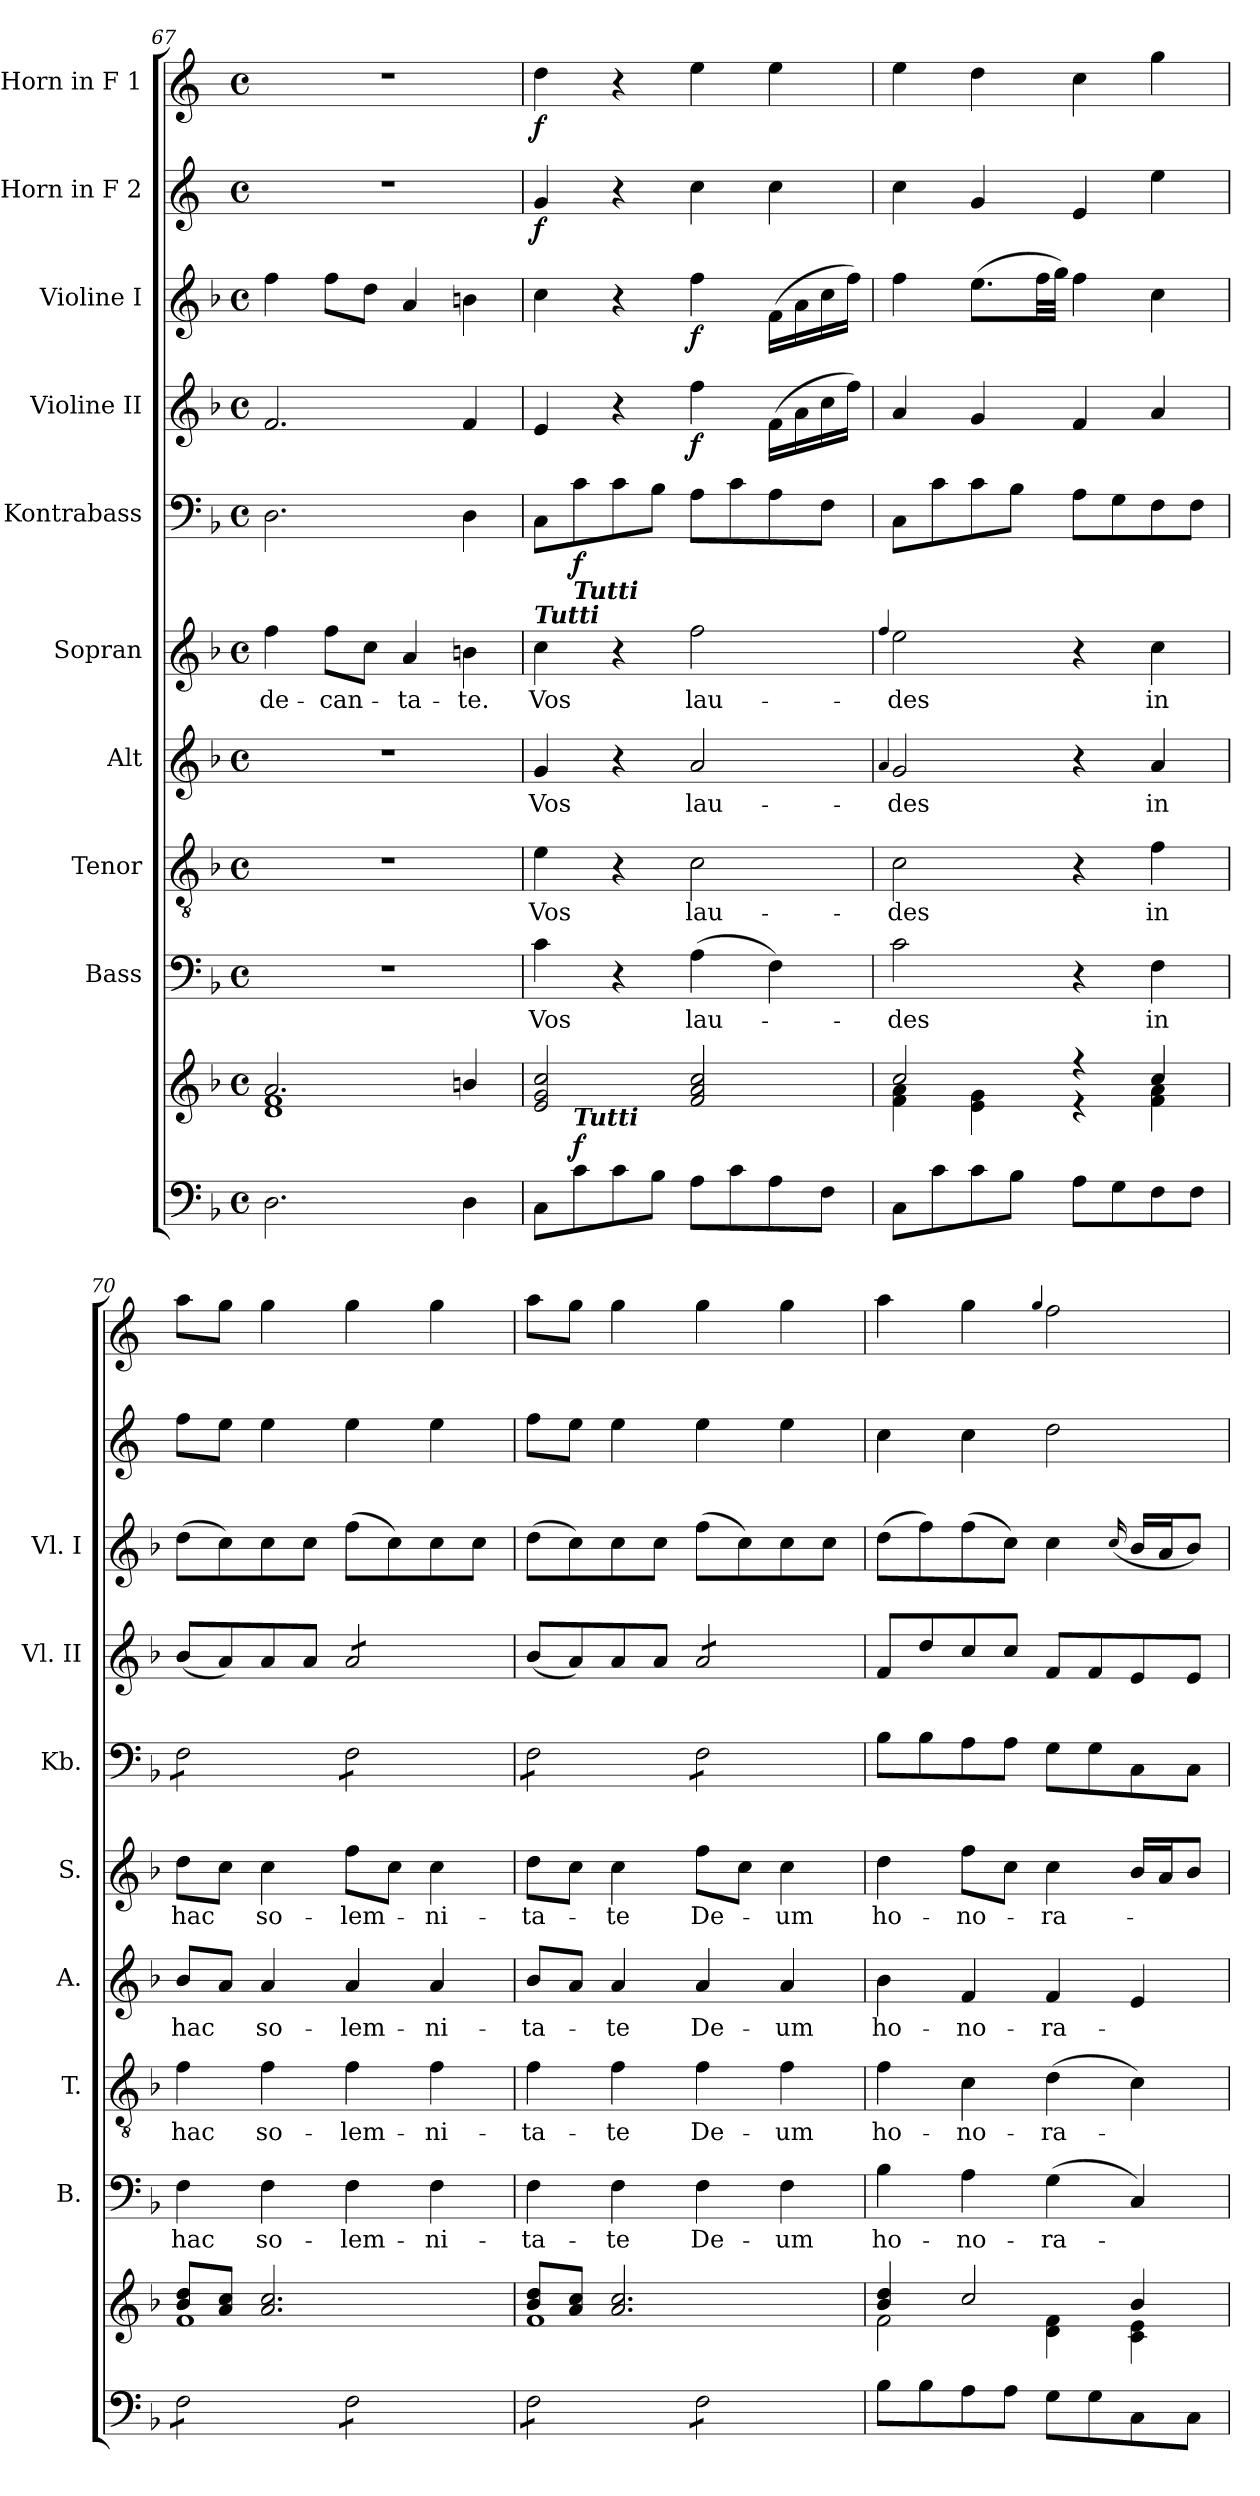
**kern	**kern	**dynam	**kern	**text	**kern	**text	**kern	**text	**kern	**text	**kern	**dynam	**kern	**dynam	**kern	**dynam	**kern	**dynam	**kern	**dynam
*part10	*part10	*part10	*part9	*part9	*part8	*part8	*part7	*part7	*part6	*part6	*part5	*part5	*part4	*part4	*part3	*part3	*part2	*part2	*part1	*part1
*staff11	*staff10	*staff10/11	*staff9	*staff9	*staff8	*staff8	*staff7	*staff7	*staff6	*staff6	*staff5	*staff5	*staff4	*staff4	*staff3	*staff3	*staff2	*staff2	*staff1	*staff1
*	*	*	*I"Bass	*	*I"Tenor	*	*I"Alt	*	*I"Sopran	*	*I"Kontrabass	*	*I"Violine II	*	*I"Violine I	*	*I"Horn in F 2	*	*I"Horn in F 1	*
*	*	*	*I'B.	*	*I'T.	*	*I'A.	*	*I'S.	*	*I'Kb.	*	*I'Vl. II	*	*I'Vl. I	*	*	*	*	*
*clefF4	*clefG2	*	*clefF4	*	*clefGv2	*	*clefG2	*	*clefG2	*	*clefF4	*	*clefG2	*	*clefG2	*	*clefG2	*	*clefG2	*
*	*	*	*	*	*	*	*	*	*	*	*ITrd7c12	*	*	*	*	*	*ITrd4c7	*	*ITrd4c7	*
*k[b-]	*k[b-]	*	*k[b-]	*	*k[b-]	*	*k[b-]	*	*k[b-]	*	*k[b-]	*	*k[b-]	*	*k[b-]	*	*k[b-]	*	*k[b-]	*
*F:	*F:	*	*F:	*	*F:	*	*F:	*	*F:	*	*F:	*	*F:	*	*F:	*	*F:	*	*F:	*
*M4/4	*M4/4	*	*M4/4	*	*M4/4	*	*M4/4	*	*M4/4	*	*M4/4	*	*M4/4	*	*M4/4	*	*M4/4	*	*M4/4	*
*met(c)	*met(c)	*	*met(c)	*	*met(c)	*	*met(c)	*	*met(c)	*	*met(c)	*	*met(c)	*	*met(c)	*	*met(c)	*	*met(c)	*
=67	=67	=67	=67	=67	=67	=67	=67	=67	=67	=67	=67	=67	=67	=67	=67	=67	=67	=67	=67	=67
*	*^	*	*	*	*	*	*	*	*	*	*	*	*	*	*	*	*	*	*	*
!	!	!	!	!	!	!	!	!	!	!	!LO:LY:b	!	!	!	!	!	!	!	!	!	!
2.D\	2.a/	1d 1f	.	1r	.	1r	.	1r	.	4ff\	de-	2.DD\	.	2.f/	.	4ff\	.	1r	.	1r	.
!	!	!	!	!	!	!	!	!	!	!	!LO:LY:b	!	!	!	!	!	!	!	!	!	!
.	.	.	.	.	.	.	.	.	.	8ff\L	-can-	.	.	.	.	8ff\L	.	.	.	.	.
.	.	.	.	.	.	.	.	.	.	8cc\J	.	.	.	.	.	8dd\J	.	.	.	.	.
!	!	!	!	!	!	!	!	!	!	!	!LO:LY:b	!	!	!	!	!	!	!	!	!	!
.	.	.	.	.	.	.	.	.	.	4a/	-ta-	.	.	.	.	4a/	.	.	.	.	.
!	!	!	!	!	!	!	!	!	!	!	!LO:LY:b	!	!	!	!	!	!	!	!	!	!
4D\	4bn/	.	.	.	.	.	.	.	.	4bn\	-te.	4DD\	.	4f/	.	4bn\	.	.	.	.	.
*	*v	*v	*	*	*	*	*	*	*	*	*	*	*	*	*	*	*	*	*	*	*
=68	=68	=68	=68	=68	=68	=68	=68	=68	=68	=68	=68	=68	=68	=68	=68	=68	=68	=68	=68	=68
!	!	!	!	!	!	!	!	!	!LO:TX:a:Bi:t=Tutti	!	!	!	!	!	!	!	!	!	!	!
!	!	!	!	!LO:LY:b	!	!LO:LY:b	!	!LO:LY:b	!	!LO:LY:b	!	!	!	!	!	!	!	!LO:DY:b	!	!LO:DY:b
8C\L	2e/ 2g/ 2cc/	.	4c\	Vos	4e\	Vos	4g/	Vos	4cc\	Vos	8CC\L	.	4e/	.	4cc\	.	4c/	f	4g\	f
!	!	!	!	!	!	!	!	!	!	!	!LO:TX:b:Bi:t=Tutti	!	!	!	!	!	!	!	!	!
!LO:TX:a:Bi:t=Tutti	!	!	!	!	!	!	!	!	!	!	!	!	!	!	!	!	!	!	!	!
!	!	!LO:DY:a=2	!	!	!	!	!	!	!	!	!	!LO:DY:b	!	!	!	!	!	!	!	!
8c\	.	f	.	.	.	.	.	.	.	.	8C\	f	.	.	.	.	.	.	.	.
8c\	.	.	4r	.	4r	.	4r	.	4r	.	8C\	.	4r	.	4r	.	4r	.	4r	.
8B-\J	.	.	.	.	.	.	.	.	.	.	8BB-\J	.	.	.	.	.	.	.	.	.
!	!	!	!	!LO:LY:b	!	!LO:LY:b	!	!LO:LY:b	!	!LO:LY:b	!	!	!	!LO:DY:b	!	!LO:DY:b	!	!	!	!
8A\L	2f/ 2a/ 2cc/	.	(>4A\	lau-	2c\	lau-	2a/	lau-	2ff\	lau-	8AA\L	.	4ff\	f	4ff\	f	4f\	.	4a\	.
8c\	.	.	.	.	.	.	.	.	.	.	8C\	.	.	.	.	.	.	.	.	.
8A\	.	.	4F\)	.	.	.	.	.	.	.	8AA\	.	(>16f\LL	.	(>16f\LL	.	4f\	.	4a\	.
.	.	.	.	.	.	.	.	.	.	.	.	.	16a\	.	16a\	.	.	.	.	.
8F\J	.	.	.	.	.	.	.	.	.	.	8FF\J	.	16cc\	.	16cc\	.	.	.	.	.
.	.	.	.	.	.	.	.	.	.	.	.	.	16ff\JJ)	.	16ff\JJ)	.	.	.	.	.
!!LO:PB:g=z
=69	=69	=69	=69	=69	=69	=69	=69	=69	=69	=69	=69	=69	=69	=69	=69	=69	=69	=69	=69	=69
.	.	.	.	.	.	.	4qqa/	.	4qqff/	.	.	.	.	.	.	.	.	.	.	.
*	*^	*	*	*	*	*	*	*	*	*	*	*	*	*	*	*	*	*	*	*
!	!	!	!	!	!LO:LY:b	!	!LO:LY:b	!	!LO:LY:b	!	!LO:LY:b	!	!	!	!	!	!	!	!	!	!
8C\L	2cc/	4f\ 4a\	.	2c\	-des	2c\	-des	2g/	-des	2ee\	-des	8CC\L	.	4a/	.	4ff\	.	4f\	.	4a\	.
8c\	.	.	.	.	.	.	.	.	.	.	.	8C\	.	.	.	.	.	.	.	.	.
8c\	.	4e\ 4g\	.	.	.	.	.	.	.	.	.	8C\	.	4g/	.	(>8.ee\L	.	4c/	.	4g\	.
8B-\J	.	.	.	.	.	.	.	.	.	.	.	8BB-\J	.	.	.	.	.	.	.	.	.
.	.	.	.	.	.	.	.	.	.	.	.	.	.	.	.	32ff\LL	.	.	.	.	.
.	.	.	.	.	.	.	.	.	.	.	.	.	.	.	.	32gg\JJJ)	.	.	.	.	.
8A\L	4r	4r	.	4r	.	4r	.	4r	.	4r	.	8AA\L	.	4f/	.	4ff\	.	4A/	.	4f\	.
8G\	.	.	.	.	.	.	.	.	.	.	.	8GG\	.	.	.	.	.	.	.	.	.
!	!	!	!	!	!LO:LY:b	!	!LO:LY:b	!	!LO:LY:b	!	!LO:LY:b	!	!	!	!	!	!	!	!	!	!
8F\	4cc/	4f\ 4a\	.	4F\	in	4f\	in	4a/	in	4cc\	in	8FF\	.	4a/	.	4cc\	.	4a\	.	4cc\	.
8F\J	.	.	.	.	.	.	.	.	.	.	.	8FF\J	.	.	.	.	.	.	.	.	.
=70	=70	=70	=70	=70	=70	=70	=70	=70	=70	=70	=70	=70	=70	=70	=70	=70	=70	=70	=70	=70	=70
!	!	!	!	!	!LO:LY:b	!	!LO:LY:b	!	!LO:LY:b	!	!LO:LY:b	!	!	!	!	!	!	!	!	!	!
*tremolo	*	*	*	*	*	*	*	*	*	*	*	*	*	*	*	*	*	*	*	*	*
*	*	*	*	*	*	*	*	*	*	*	*	*tremolo	*	*	*	*	*	*	*	*	*
8F\L	8b-/ 8dd/L	1f	.	4F\	hac	4f\	hac	8b-/L	hac	8dd\L	hac	8FF\L	.	(<8b-/L	.	(>8dd\L	.	8b-\L	.	8dd\L	.
8F\	8a/ 8cc/J	.	.	.	.	.	.	8a/J	.	8cc\J	.	8FF\	.	8a/)	.	8cc\)	.	8a\J	.	8cc\J	.
!	!	!	!	!	!LO:LY:b	!	!LO:LY:b	!	!LO:LY:b	!	!LO:LY:b	!	!	!	!	!	!	!	!	!	!
8F\	2.a/ 2.cc/	.	.	4F\	so-	4f\	so-	4a/	so-	4cc\	so-	8FF\	.	8a/	.	8cc\	.	4a\	.	4cc\	.
8F\J	.	.	.	.	.	.	.	.	.	.	.	8FF\J	.	8a/J	.	8cc\J	.	.	.	.	.
!	!	!	!	!	!LO:LY:b	!	!LO:LY:b	!	!LO:LY:b	!	!LO:LY:b	!	!	!	!	!	!	!	!	!	!
*	*	*	*	*	*	*	*	*	*	*	*	*	*	*tremolo	*	*	*	*	*	*	*
8F\L	.	.	.	4F\	-lem-	4f\	-lem-	4a/	-lem-	8ff\L	-lem-	8FF\L	.	8a/L	.	(>8ff\L	.	4a\	.	4cc\	.
8F\	.	.	.	.	.	.	.	.	.	8cc\J	.	8FF\	.	8a/	.	8cc\)	.	.	.	.	.
!	!	!	!	!	!LO:LY:b	!	!LO:LY:b	!	!LO:LY:b	!	!LO:LY:b	!	!	!	!	!	!	!	!	!	!
8F\	.	.	.	4F\	-ni-	4f\	-ni-	4a/	-ni-	4cc\	-ni-	8FF\	.	8a/	.	8cc\	.	4a\	.	4cc\	.
8F\J	.	.	.	.	.	.	.	.	.	.	.	8FF\J	.	8a/J	.	8cc\J	.	.	.	.	.
*	*	*	*	*	*	*	*	*	*	*	*	*	*	*Xtremolo	*	*	*	*	*	*	*
=71	=71	=71	=71	=71	=71	=71	=71	=71	=71	=71	=71	=71	=71	=71	=71	=71	=71	=71	=71	=71	=71
!	!	!	!	!	!LO:LY:b	!	!LO:LY:b	!	!LO:LY:b	!	!LO:LY:b	!	!	!	!	!	!	!	!	!	!
8F\L	8b-/ 8dd/L	1f	.	4F\	-ta-	4f\	-ta-	8b-/L	-ta-	8dd\L	-ta-	8FF\L	.	(<8b-/L	.	(>8dd\L	.	8b-\L	.	8dd\L	.
8F\	8a/ 8cc/J	.	.	.	.	.	.	8a/J	.	8cc\J	.	8FF\	.	8a/)	.	8cc\)	.	8a\J	.	8cc\J	.
!	!	!	!	!	!LO:LY:b	!	!LO:LY:b	!	!LO:LY:b	!	!LO:LY:b	!	!	!	!	!	!	!	!	!	!
8F\	2.a/ 2.cc/	.	.	4F\	-te	4f\	-te	4a/	-te	4cc\	-te	8FF\	.	8a/	.	8cc\	.	4a\	.	4cc\	.
8F\J	.	.	.	.	.	.	.	.	.	.	.	8FF\J	.	8a/J	.	8cc\J	.	.	.	.	.
!	!	!	!	!	!LO:LY:b	!	!LO:LY:b	!	!LO:LY:b	!	!LO:LY:b	!	!	!	!	!	!	!	!	!	!
*	*	*	*	*	*	*	*	*	*	*	*	*	*	*tremolo	*	*	*	*	*	*	*
8F\L	.	.	.	4F\	De-	4f\	De-	4a/	De-	8ff\L	De-	8FF\L	.	8a/L	.	(>8ff\L	.	4a\	.	4cc\	.
8F\	.	.	.	.	.	.	.	.	.	8cc\J	.	8FF\	.	8a/	.	8cc\)	.	.	.	.	.
!	!	!	!	!	!LO:LY:b	!	!LO:LY:b	!	!LO:LY:b	!	!LO:LY:b	!	!	!	!	!	!	!	!	!	!
8F\	.	.	.	4F\	-um	4f\	-um	4a/	-um	4cc\	-um	8FF\	.	8a/	.	8cc\	.	4a\	.	4cc\	.
8F\J	.	.	.	.	.	.	.	.	.	.	.	8FF\J	.	8a/J	.	8cc\J	.	.	.	.	.
*	*	*	*	*	*	*	*	*	*	*	*	*	*	*Xtremolo	*	*	*	*	*	*	*
*	*	*	*	*	*	*	*	*	*	*	*	*Xtremolo	*	*	*	*	*	*	*	*	*
*Xtremolo	*	*	*	*	*	*	*	*	*	*	*	*	*	*	*	*	*	*	*	*	*
=72	=72	=72	=72	=72	=72	=72	=72	=72	=72	=72	=72	=72	=72	=72	=72	=72	=72	=72	=72	=72	=72
!	!	!	!	!	!LO:LY:b	!	!LO:LY:b	!	!LO:LY:b	!	!LO:LY:b	!	!	!	!	!	!	!	!	!	!
8B-\L	4b-/ 4dd/	2f\	.	4B-\	ho-	4f\	ho-	4b-\	ho-	4dd\	ho-	8BB-\L	.	8f/L	.	(>8dd\L	.	4f\	.	4dd\	.
8B-\	.	.	.	.	.	.	.	.	.	.	.	8BB-\	.	8dd/	.	8ff\)	.	.	.	.	.
!	!	!	!	!	!LO:LY:b	!	!LO:LY:b	!	!LO:LY:b	!	!LO:LY:b	!	!	!	!	!	!	!	!	!	!
8A\	2cc/	.	.	4A\	-no-	4c\	-no-	4f/	-no-	8ff\L	-no-	8AA\	.	8cc/	.	(>8ff\	.	4f\	.	4cc\	.
8A\J	.	.	.	.	.	.	.	.	.	8cc\J	.	8AA\J	.	8cc/J	.	8cc\J)	.	.	.	.	.
.	.	.	.	.	.	.	.	.	.	.	.	.	.	.	.	.	.	.	.	4qqcc/	.
!	!	!	!	!	!LO:LY:b	!	!LO:LY:b	!	!LO:LY:b	!	!LO:LY:b	!	!	!	!	!	!	!	!	!	!
8G\L	.	4d\ 4f\	.	(>4G\	-ra-	(>4d\	-ra-	4f/	-ra-	4cc\	-ra-	8GG\L	.	8f/L	.	4cc\	.	2g\	.	2b-\	.
8G\	.	.	.	.	.	.	.	.	.	.	.	8GG\	.	8f/	.	.	.	.	.	.	.
.	.	.	.	.	.	.	.	.	.	.	.	.	.	.	.	(<16qqcc/	.	.	.	.	.
8C\	4b-/	4c\ 4e\	.	4C/)	.	4c\)	.	4e/	.	16b-/LL	.	8CC\	.	8e/	.	16b-/LL	.	.	.	.	.
.	.	.	.	.	.	.	.	.	.	16a/J	.	.	.	.	.	16a/J	.	.	.	.	.
8C\J	.	.	.	.	.	.	.	.	.	8b-/J	.	8CC\J	.	8e/J	.	8b-/J)	.	.	.	.	.
*	*v	*v	*	*	*	*	*	*	*	*	*	*	*	*	*	*	*	*	*	*	*
=	=	=	=	=	=	=	=	=	=	=	=	=	=	=	=	=	=	=	=	=
*-	*-	*-	*-	*-	*-	*-	*-	*-	*-	*-	*-	*-	*-	*-	*-	*-	*-	*-	*-	*-
